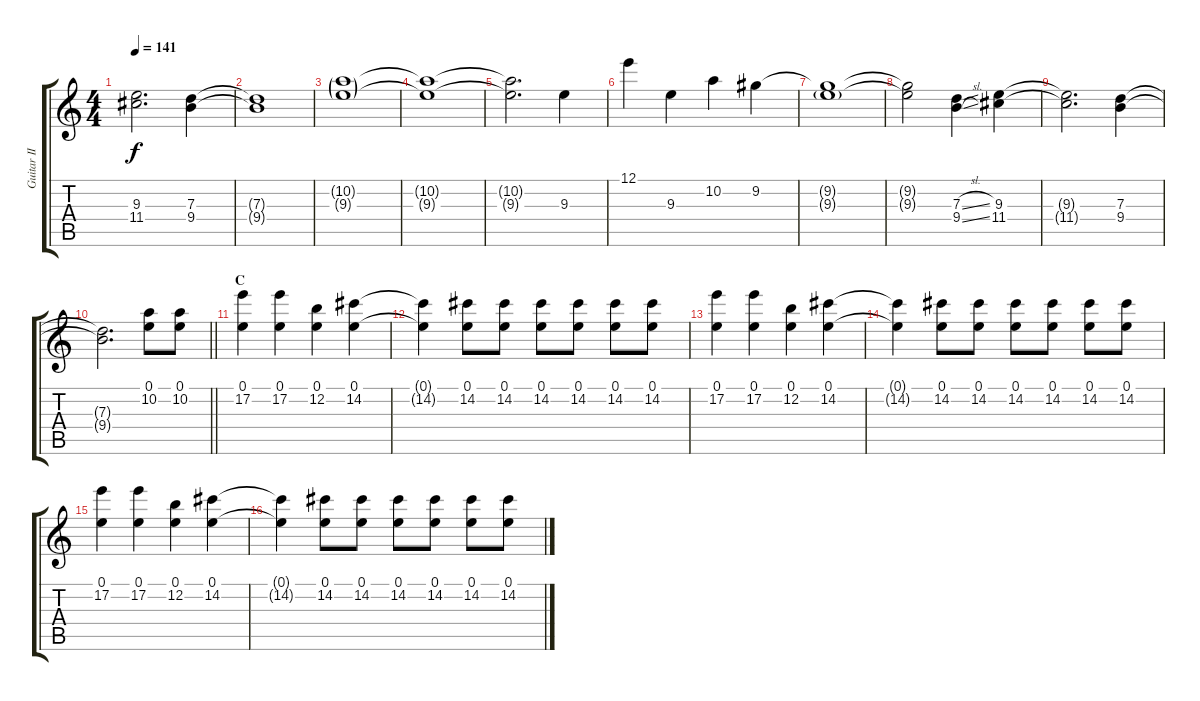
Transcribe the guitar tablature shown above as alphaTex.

\track ("Guitar II - Kita" "Guitar II ") {instrument overdrivenguitar}
\staff {score tabs}
\tuning (E4 B3 G3 D3 A2 E2) {hide}
\ts (4 4)
\tempo 141
\clef g2
\ks c
(9.3{t} 11.4{t}).2{d dy f} (7.3 9.4).4 |
(7.3{t} 9.4{t}).1 |
(10.2{g} 9.3{g}).1 |
(10.2{t} 9.3{t}).1 |
(10.2{t} 9.3{t}).2{d} 9.3.4 |
12.1.4 9.3.4 10.2.4 9.2.4 |
(9.2{t} 9.3{g}).1 |
(9.2{t} 9.3{t}).2 (7.3{sl} 9.4{sl}).4 (9.3 11.4).4 |
(9.3{t} 11.4{t}).2{d} (7.3 9.4).4 |
\barLineRight lightlight
(7.3{t} 9.4{t}).2{d} (0.1 10.2).8 (0.1 10.2).8 |
\section ("" "C")
(0.1 17.2).4 (0.1 17.2).4 (0.1 12.2).4 (0.1 14.2).4 |
(0.1{t} 14.2{t}).4 (0.1 14.2).8 (0.1 14.2).8 (0.1 14.2).8 (0.1 14.2).8 (0.1 14.2).8 (0.1 14.2).8 |
(0.1 17.2).4 (0.1 17.2).4 (0.1 12.2).4 (0.1 14.2).4 |
(0.1{t} 14.2{t}).4 (0.1 14.2).8 (0.1 14.2).8 (0.1 14.2).8 (0.1 14.2).8 (0.1 14.2).8 (0.1 14.2).8 |
(0.1 17.2).4 (0.1 17.2).4 (0.1 12.2).4 (0.1 14.2).4 |
(0.1{t} 14.2{t}).4 (0.1 14.2).8 (0.1 14.2).8 (0.1 14.2).8 (0.1 14.2).8 (0.1 14.2).8 (0.1 14.2).8
